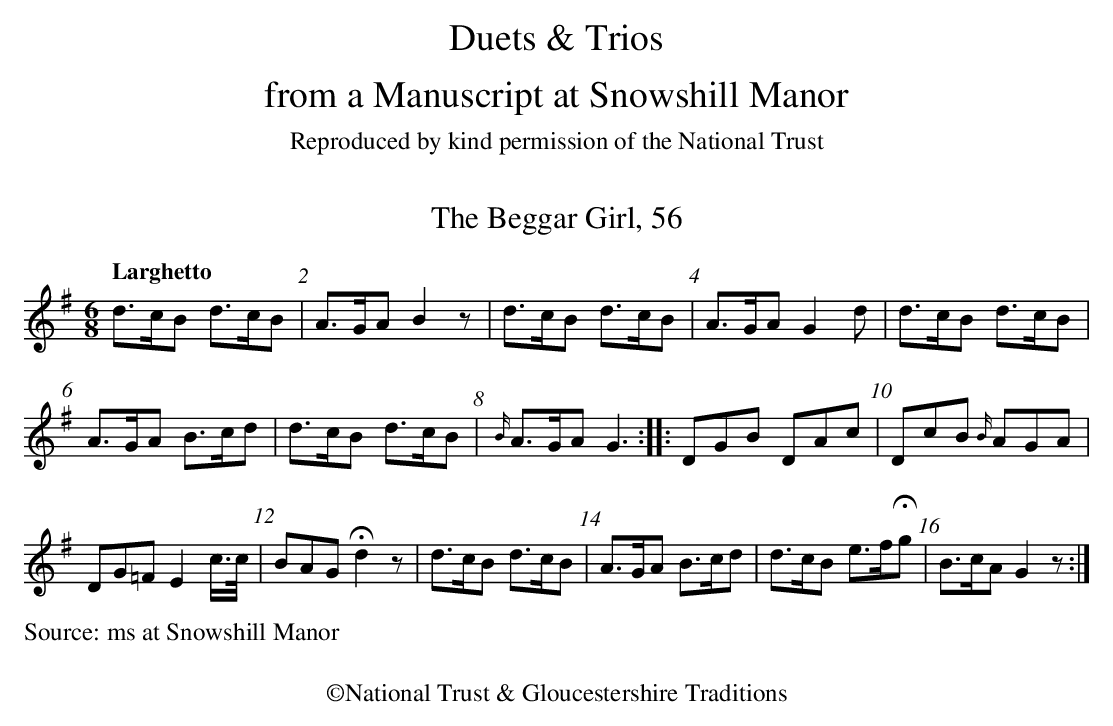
X:1
T:The Beggar Girl, 56
Q:"Larghetto"
M:6/8
L:1/8
K:G
d>cB d>cB| A>GAB2z| d>cB d>cB| A>GAG2d|\
d>cB d>cB|
A>GA B>cd| d>cB d>cB| {B/}A>GAG3::DGB DAc|\
 DcB {B/}AGA|
 DG=FE2c3/4c/4| BAGHd2z|\
d>cB d>cB| A>GA B>cd| d>cB e>fHg| B>cAG2z:|
